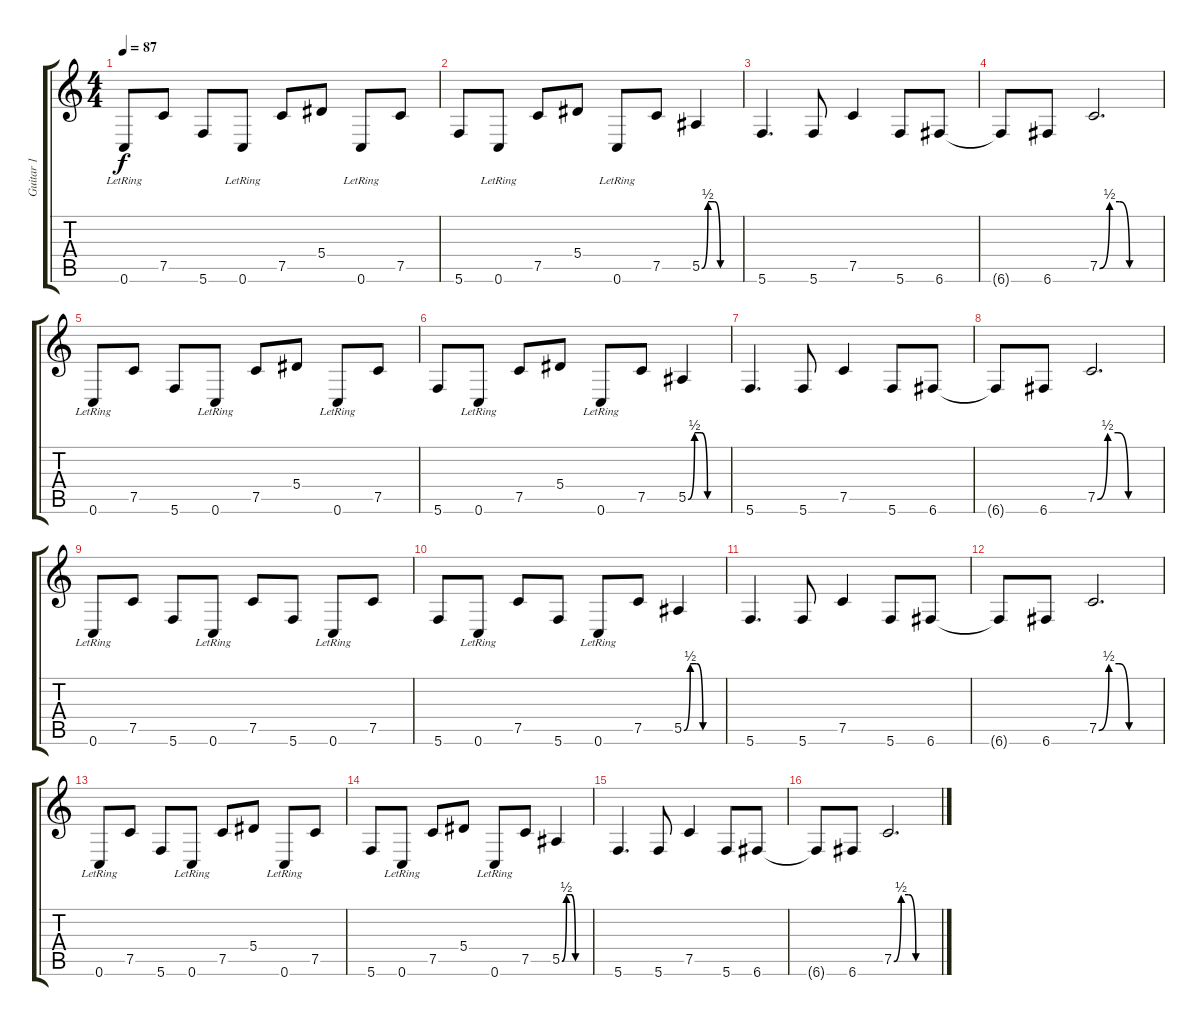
\track ("Guitar 1" "Guitar 1") {instrument overdrivenguitar}
\staff {score tabs}
\tuning (C4 G3 Eb3 Bb2 F2 C2) {hide}
\ts (4 4)
\tempo 87
\clef g2
\ks c
0.6{lr}.8{dy f} 7.5.8 5.6.8 0.6{lr}.8 7.5.8 5.4.8 0.6{lr}.8 7.5.8 |
5.6.8 0.6{lr}.8 7.5.8 5.4.8 0.6{lr}.8 7.5.8 5.5{be (custom 0 0 10 2 20 2 30 0 60 0)}.4 |
5.6.4{d} 5.6.8 7.5.4 5.6.8 6.6.8 |
6.6{t}.8 6.6.8 7.5{be (custom 0 0 10 2 20 2 30 0 60 0)}.2{d} |
0.6{lr}.8 7.5.8 5.6.8 0.6{lr}.8 7.5.8 5.4.8 0.6{lr}.8 7.5.8 |
5.6.8 0.6{lr}.8 7.5.8 5.4.8 0.6{lr}.8 7.5.8 5.5{be (custom 0 0 10 2 20 2 30 0 60 0)}.4 |
5.6.4{d} 5.6.8 7.5.4 5.6.8 6.6.8 |
6.6{t}.8 6.6.8 7.5{be (custom 0 0 10 2 20 2 30 0 60 0)}.2{d} |
0.6{lr}.8 7.5.8 5.6.8 0.6{lr}.8 7.5.8 5.6.8 0.6{lr}.8 7.5.8 |
5.6.8 0.6{lr}.8 7.5.8 5.6.8 0.6{lr}.8 7.5.8 5.5{be (custom 0 0 10 2 20 2 30 0 60 0)}.4 |
5.6.4{d} 5.6.8 7.5.4 5.6.8 6.6.8 |
6.6{t}.8 6.6.8 7.5{be (custom 0 0 10 2 20 2 30 0 60 0)}.2{d} |
0.6{lr}.8 7.5.8 5.6.8 0.6{lr}.8 7.5.8 5.4.8 0.6{lr}.8 7.5.8 |
5.6.8 0.6{lr}.8 7.5.8 5.4.8 0.6{lr}.8 7.5.8 5.5{be (custom 0 0 10 2 20 2 30 0 60 0)}.4 |
5.6.4{d} 5.6.8 7.5.4 5.6.8 6.6.8 |
6.6{t}.8 6.6.8 7.5{be (custom 0 0 10 2 20 2 30 0 60 0)}.2{d}
